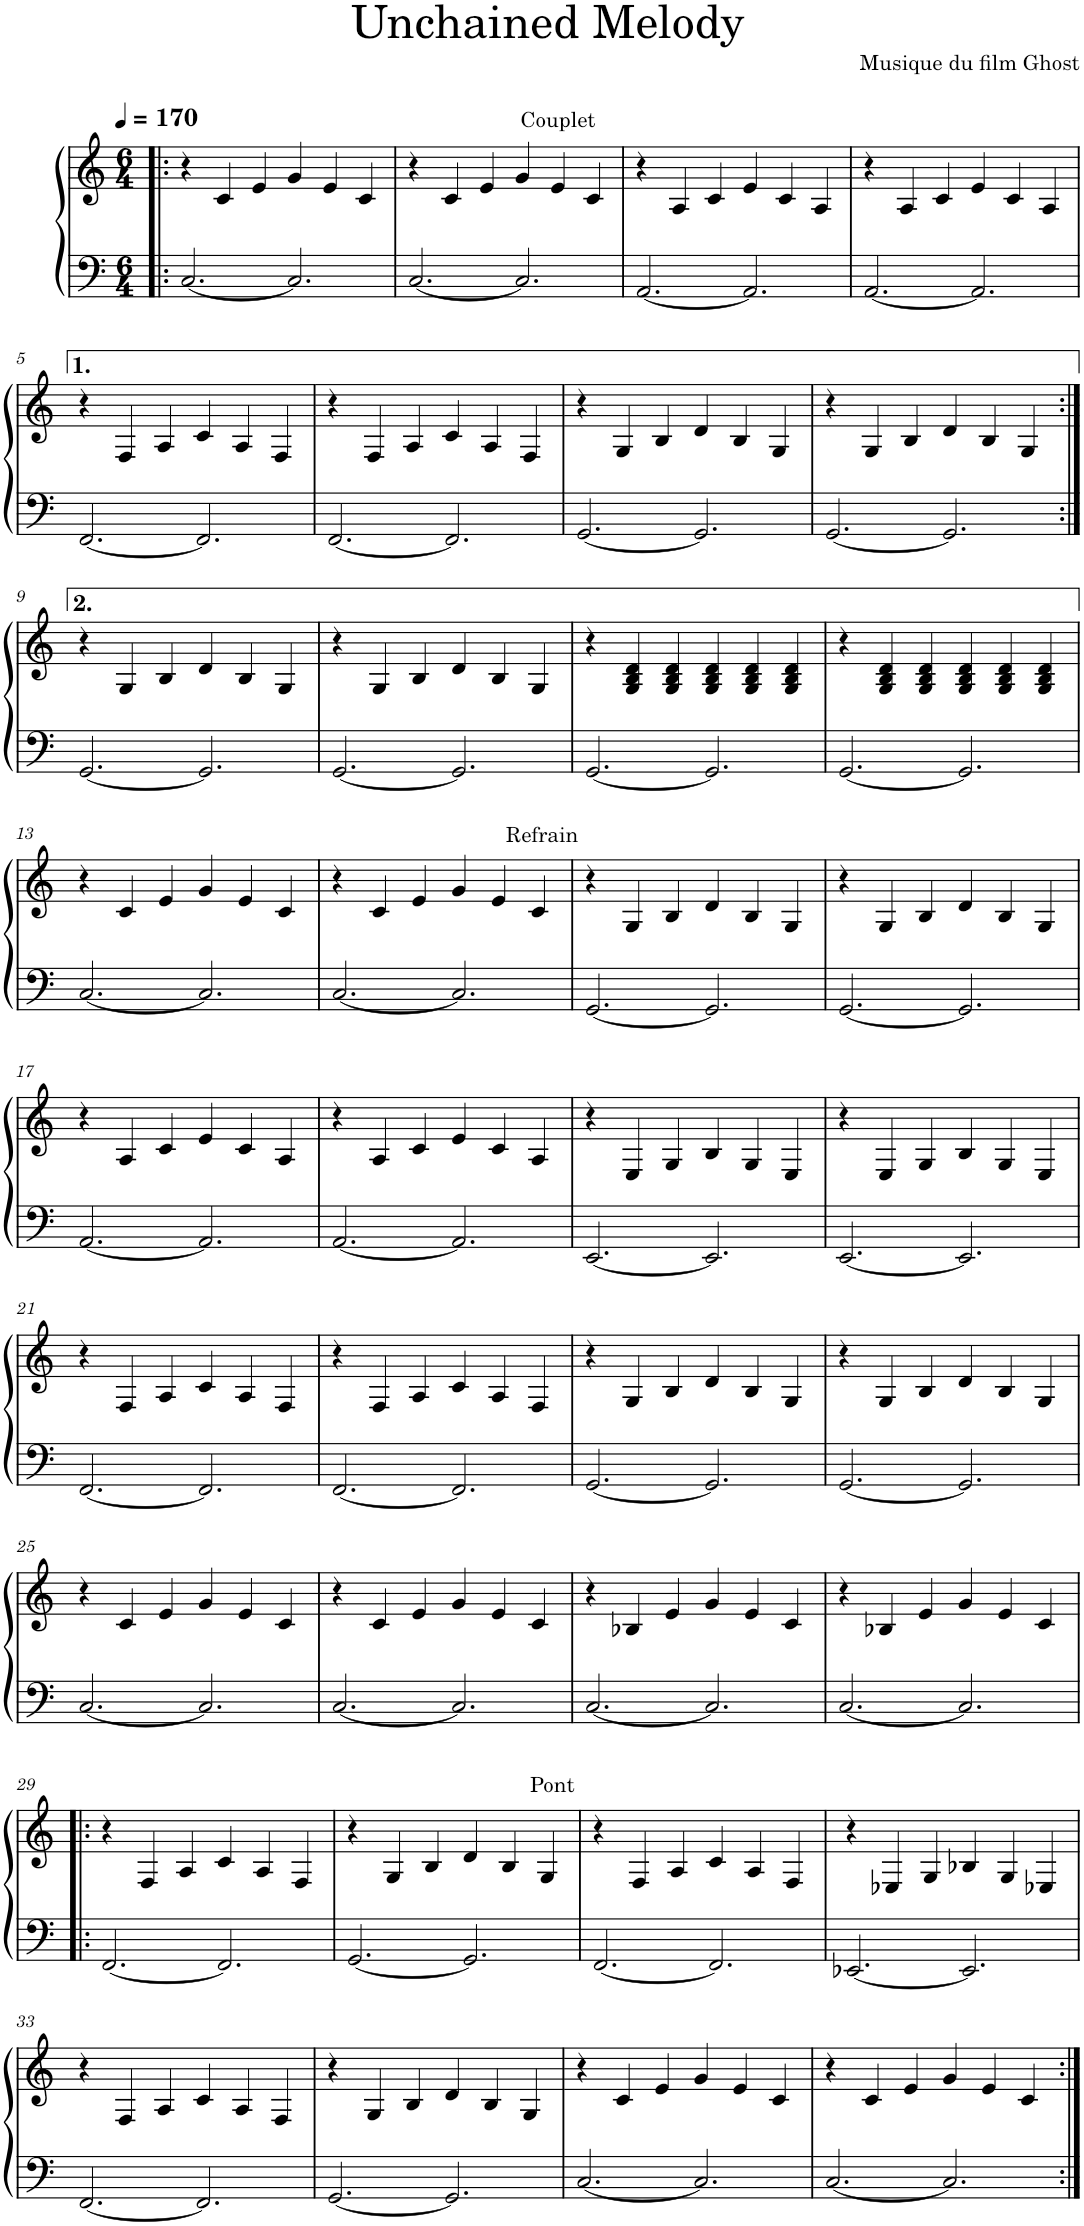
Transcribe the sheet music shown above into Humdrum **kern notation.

**kern	**kern
*part1	*part1
*staff2	*staff1
*I"Piano	*
*I'Pia.	*
*clefF4	*clefG2
*k[]	*k[]
*M6/4	*M6/4
*MM170	*MM170
=1!|:	=1!|:
[2.C/	4r
.	4c/
.	4e/
2.C/]	4g/
.	4e/
.	4c/
=2	=2
[2.C/	4r
.	4c/
.	4e/
!	!LO:TX:a:t=Couplet
2.C/]	4g/
.	4e/
.	4c/
=3	=3
[2.AA/	4r
.	4A/
.	4c/
2.AA/]	4e/
.	4c/
.	4A/
=4	=4
[2.AA/	4r
.	4A/
.	4c/
2.AA/]	4e/
.	4c/
.	4A/
!!LO:LB:g=z
=5	=5
[2.FF/	4r
.	4F/
.	4A/
2.FF/]	4c/
.	4A/
.	4F/
=6	=6
[2.FF/	4r
.	4F/
.	4A/
2.FF/]	4c/
.	4A/
.	4F/
=7	=7
[2.GG/	4r
.	4G/
.	4B/
2.GG/]	4d/
.	4B/
.	4G/
=8	=8
[2.GG/	4r
.	4G/
.	4B/
2.GG/]	4d/
.	4B/
.	4G/
!!LO:LB:g=z
=9:|!	=9:|!
[2.GG/	4r
.	4G/
.	4B/
2.GG/]	4d/
.	4B/
.	4G/
=10	=10
[2.GG/	4r
.	4G/
.	4B/
2.GG/]	4d/
.	4B/
.	4G/
=11	=11
[2.GG/	4r
.	4G/ 4B/ 4d/
.	4G/ 4B/ 4d/
2.GG/]	4G/ 4B/ 4d/
.	4G/ 4B/ 4d/
.	4G/ 4B/ 4d/
=12	=12
[2.GG/	4r
.	4G/ 4B/ 4d/
.	4G/ 4B/ 4d/
2.GG/]	4G/ 4B/ 4d/
.	4G/ 4B/ 4d/
.	4G/ 4B/ 4d/
!!LO:LB:g=z
=13	=13
[2.C/	4r
.	4c/
.	4e/
2.C/]	4g/
.	4e/
.	4c/
=14	=14
[2.C/	4r
.	4c/
.	4e/
!	!LO:TX:a:t=Refrain
2.C/]	4g/
.	4e/
.	4c/
=15	=15
[2.GG/	4r
.	4G/
.	4B/
2.GG/]	4d/
.	4B/
.	4G/
=16	=16
[2.GG/	4r
.	4G/
.	4B/
2.GG/]	4d/
.	4B/
.	4G/
!!LO:LB:g=z
=17	=17
[2.AA/	4r
.	4A/
.	4c/
2.AA/]	4e/
.	4c/
.	4A/
=18	=18
[2.AA/	4r
.	4A/
.	4c/
2.AA/]	4e/
.	4c/
.	4A/
=19	=19
[2.EE/	4r
.	4E/
.	4G/
2.EE/]	4B/
.	4G/
.	4E/
=20	=20
[2.EE/	4r
.	4E/
.	4G/
2.EE/]	4B/
.	4G/
.	4E/
!!LO:LB:g=z
=21	=21
[2.FF/	4r
.	4F/
.	4A/
2.FF/]	4c/
.	4A/
.	4F/
=22	=22
[2.FF/	4r
.	4F/
.	4A/
2.FF/]	4c/
.	4A/
.	4F/
=23	=23
[2.GG/	4r
.	4G/
.	4B/
2.GG/]	4d/
.	4B/
.	4G/
=24	=24
[2.GG/	4r
.	4G/
.	4B/
2.GG/]	4d/
.	4B/
.	4G/
!!LO:LB:g=z
=25	=25
[2.C/	4r
.	4c/
.	4e/
2.C/]	4g/
.	4e/
.	4c/
=26	=26
[2.C/	4r
.	4c/
.	4e/
2.C/]	4g/
.	4e/
.	4c/
=27	=27
[2.C/	4r
.	4B-X/
.	4e/
2.C/]	4g/
.	4e/
.	4c/
=28	=28
[2.C/	4r
.	4B-X/
.	4e/
2.C/]	4g/
.	4e/
.	4c/
!!LO:LB:g=z
=29!|:	=29!|:
[2.FF/	4r
.	4F/
.	4A/
2.FF/]	4c/
.	4A/
.	4F/
=30	=30
[2.GG/	4r
.	4G/
.	4B/
!	!LO:TX:a:t=Pont
2.GG/]	4d/
.	4B/
.	4G/
=31	=31
[2.FF/	4r
.	4F/
.	4A/
2.FF/]	4c/
.	4A/
.	4F/
=32	=32
[2.EE-X/	4r
.	4E-X/
.	4G/
2.EE-/]	4B-X/
.	4G/
.	4E-X/
!!LO:LB:g=z
=33	=33
[2.FF/	4r
.	4F/
.	4A/
2.FF/]	4c/
.	4A/
.	4F/
=34	=34
[2.GG/	4r
.	4G/
.	4B/
2.GG/]	4d/
.	4B/
.	4G/
=35	=35
[2.C/	4r
.	4c/
.	4e/
2.C/]	4g/
.	4e/
.	4c/
=36	=36
[2.C/	4r
.	4c/
.	4e/
2.C/]	4g/
.	4e/
.	4c/
=:|!	=:|!
*-	*-
